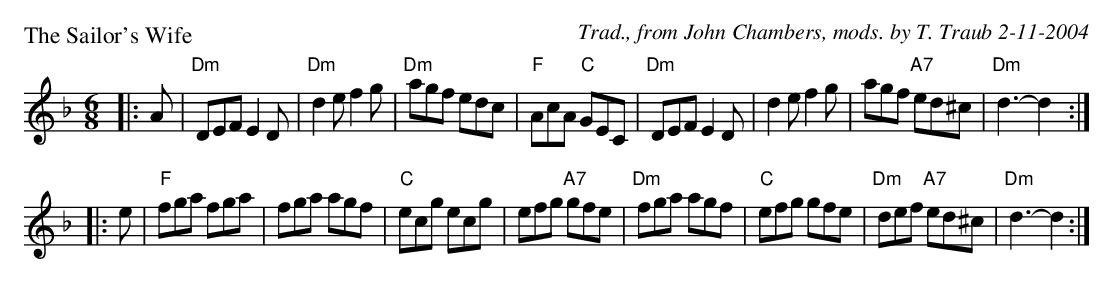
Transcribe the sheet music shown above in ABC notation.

X:1
P: The Sailor's Wife
C: Trad., from John Chambers, mods. by T. Traub 2-11-2004
M: 6/8
L: 1/8
K: Dm
|: A \
| "Dm"DEF E2D | "Dm"d2e f2g | "Dm"agf edc | "F"AcA "C"GEC \
| "Dm"DEF E2D | d2e f2g | agf "A7"ed^c | "Dm"d3- d2 :|
|: e \
| "F"fga fga | fga agf | "C"ecg ecg | efg "A7"gfe \
| "Dm"fga agf | "C"efg gfe | "Dm"def "A7"ed^c | "Dm"d3- d2 :|
